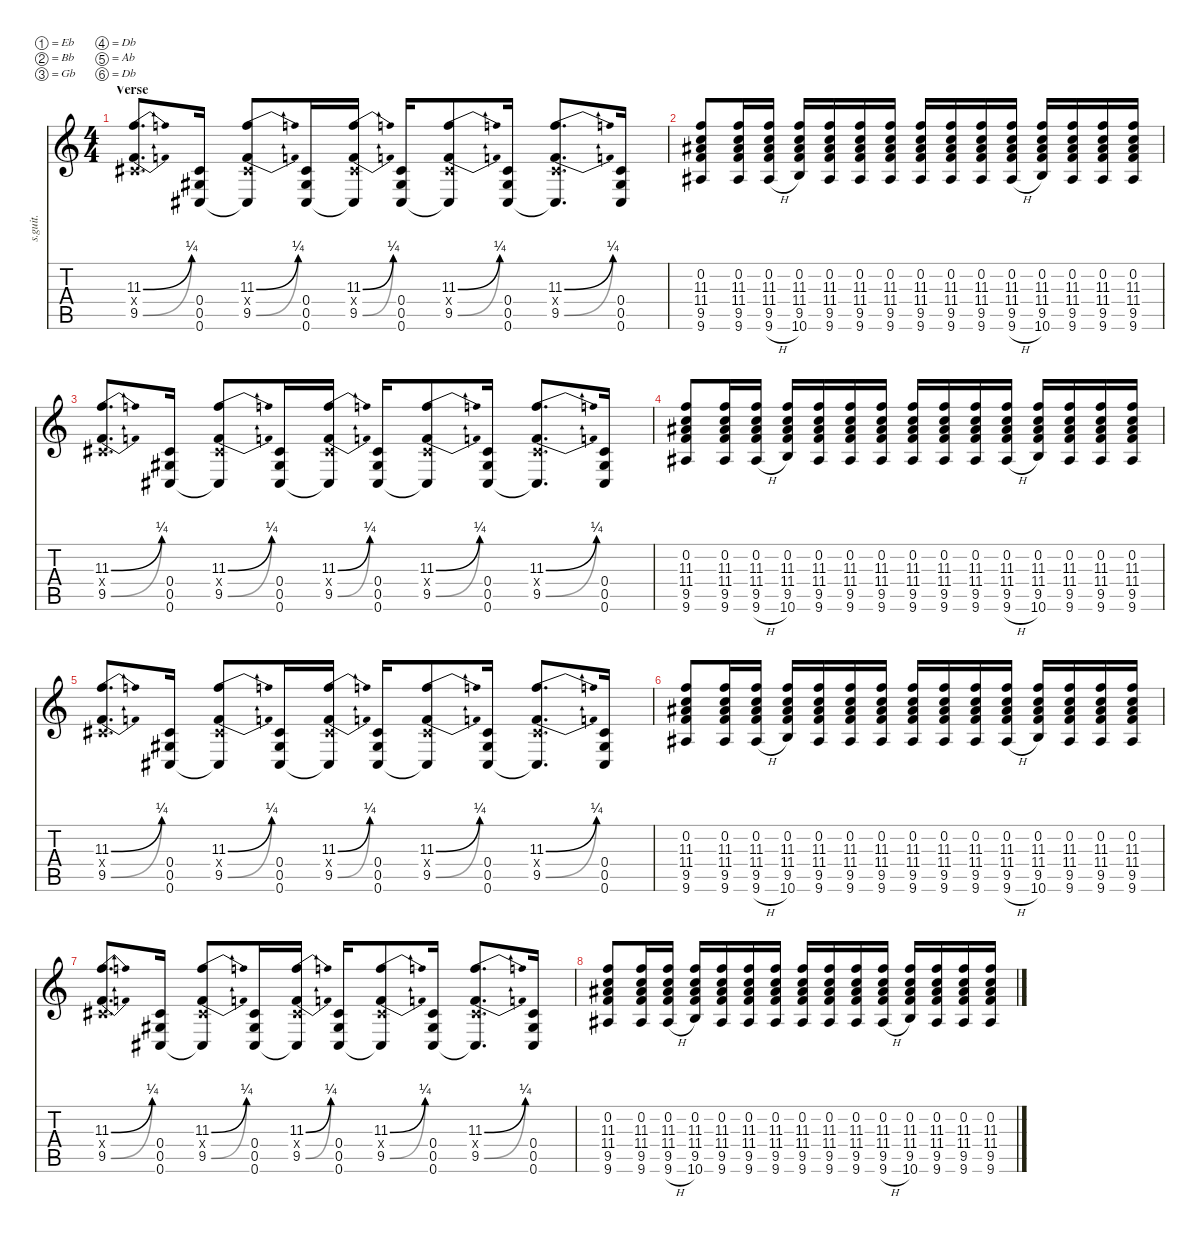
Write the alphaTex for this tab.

\defaultSystemsLayout 4
\hideDynamics
\bracketExtendMode nobrackets
\track ("Right Track - Stephen Carpenter" "s.guit.") {instrument distortionguitar}
\staff {score tabs}
\tuning (Eb4 Bb3 Gb3 Db3 Ab2 Db2)
\ts (4 4)
\section ("" "Verse")
\tempo (93 hide)
\clef g2
\ks c
(11.3{be (bend 0 0 30 1)} 0.4{x acc #} 9.5{be (bend 0 0 30 1)}).8{d lyrics (0 "") lyrics (1 "") lyrics (2 "") lyrics (3 "") lyrics (4 "") dy fff} (0.4{acc #} 0.5{acc #} 0.6{acc #}).16{lyrics (0 "") lyrics (1 "") lyrics (2 "") lyrics (3 "") lyrics (4 "")} (11.3{be (bend 0 0 30 1)} 0.4{x acc #} 9.5{be (bend 0 0 30 1)} 0.6{t acc #}).8{lyrics (0 "") lyrics (1 "") lyrics (2 "") lyrics (3 "") lyrics (4 "")} (0.4{acc #} 0.5{acc #} 0.6{acc #}).16{lyrics (0 "") lyrics (1 "") lyrics (2 "") lyrics (3 "") lyrics (4 "")} (11.3{be (bend 0 0 30 1)} 0.4{x acc #} 9.5{be (bend 0 0 30 1)} 0.6{t acc #}).16{lyrics (0 "") lyrics (1 "") lyrics (2 "") lyrics (3 "") lyrics (4 "")} (0.4{acc #} 0.5{acc #} 0.6{acc #}).16{lyrics (0 "") lyrics (1 "") lyrics (2 "") lyrics (3 "") lyrics (4 "")} (11.3{be (bend 0 0 30 1)} 0.4{x acc #} 9.5{be (bend 0 0 30 1)} 0.6{t acc #}).8{lyrics (0 "") lyrics (1 "") lyrics (2 "") lyrics (3 "") lyrics (4 "")} (0.4{acc #} 0.5{acc #} 0.6{acc #}).16{lyrics (0 "") lyrics (1 "") lyrics (2 "") lyrics (3 "") lyrics (4 "")} (11.3{be (bend 0 0 30 1)} 0.4{x acc #} 9.5{be (bend 0 0 30 1)} 0.6{t acc #}).8{d lyrics (0 "") lyrics (1 "") lyrics (2 "") lyrics (3 "") lyrics (4 "")} (0.4{acc #} 0.5{acc #} 0.6{acc #}).16{lyrics (0 "") lyrics (1 "") lyrics (2 "") lyrics (3 "") lyrics (4 "")} |
(0.2{acc #} 11.3 11.4 9.5 9.6{acc #}).8{lyrics (0 "") lyrics (1 "") lyrics (2 "") lyrics (3 "") lyrics (4 "")} (0.2{acc #} 11.3 11.4 9.5 9.6{acc #}).16{lyrics (0 "") lyrics (1 "") lyrics (2 "") lyrics (3 "") lyrics (4 "")} (0.2{acc #} 11.3 11.4 9.5 9.6{h acc #}).16{lyrics (0 "") lyrics (1 "") lyrics (2 "") lyrics (3 "") lyrics (4 "")} (0.2{acc #} 11.3 11.4 9.5 10.6).16{lyrics (0 "") lyrics (1 "") lyrics (2 "") lyrics (3 "") lyrics (4 "")} (0.2{acc #} 11.3 11.4 9.5 9.6{acc #}).16{lyrics (0 "") lyrics (1 "") lyrics (2 "") lyrics (3 "") lyrics (4 "")} (0.2{acc #} 11.3 11.4 9.5 9.6{acc #}).16{lyrics (0 "") lyrics (1 "") lyrics (2 "") lyrics (3 "") lyrics (4 "")} (0.2{acc #} 11.3 11.4 9.5 9.6{acc #}).16{lyrics (0 "") lyrics (1 "") lyrics (2 "") lyrics (3 "") lyrics (4 "")} (0.2{acc #} 11.3 11.4 9.5 9.6{acc #}).16{lyrics (0 "") lyrics (1 "") lyrics (2 "") lyrics (3 "") lyrics (4 "")} (0.2{acc #} 11.3 11.4 9.5 9.6{acc #}).16{lyrics (0 "") lyrics (1 "") lyrics (2 "") lyrics (3 "") lyrics (4 "")} (0.2{acc #} 11.3 11.4 9.5 9.6{acc #}).16{lyrics (0 "") lyrics (1 "") lyrics (2 "") lyrics (3 "") lyrics (4 "")} (0.2{acc #} 11.3 11.4 9.5 9.6{h acc #}).16{lyrics (0 "") lyrics (1 "") lyrics (2 "") lyrics (3 "") lyrics (4 "")} (0.2{acc #} 11.3 11.4 9.5 10.6).16{lyrics (0 "") lyrics (1 "") lyrics (2 "") lyrics (3 "") lyrics (4 "")} (0.2{acc #} 11.3 11.4 9.5 9.6{acc #}).16{lyrics (0 "") lyrics (1 "") lyrics (2 "") lyrics (3 "") lyrics (4 "")} (0.2{acc #} 11.3 11.4 9.5 9.6{acc #}).16{lyrics (0 "") lyrics (1 "") lyrics (2 "") lyrics (3 "") lyrics (4 "")} (0.2{acc #} 11.3 11.4 9.5 9.6{acc #}).16{lyrics (0 "") lyrics (1 "") lyrics (2 "") lyrics (3 "") lyrics (4 "")} |
(11.3{be (bend 0 0 30 1)} 0.4{x acc #} 9.5{be (bend 0 0 30 1)}).8{d lyrics (0 "") lyrics (1 "") lyrics (2 "") lyrics (3 "") lyrics (4 "")} (0.4{acc #} 0.5{acc #} 0.6{acc #}).16{lyrics (0 "") lyrics (1 "") lyrics (2 "") lyrics (3 "") lyrics (4 "")} (11.3{be (bend 0 0 30 1)} 0.4{x acc #} 9.5{be (bend 0 0 30 1)} 0.6{t acc #}).8{lyrics (0 "") lyrics (1 "") lyrics (2 "") lyrics (3 "") lyrics (4 "")} (0.4{acc #} 0.5{acc #} 0.6{acc #}).16{lyrics (0 "") lyrics (1 "") lyrics (2 "") lyrics (3 "") lyrics (4 "")} (11.3{be (bend 0 0 30 1)} 0.4{x acc #} 9.5{be (bend 0 0 30 1)} 0.6{t acc #}).16{lyrics (0 "") lyrics (1 "") lyrics (2 "") lyrics (3 "") lyrics (4 "")} (0.4{acc #} 0.5{acc #} 0.6{acc #}).16{lyrics (0 "") lyrics (1 "") lyrics (2 "") lyrics (3 "") lyrics (4 "")} (11.3{be (bend 0 0 30 1)} 0.4{x acc #} 9.5{be (bend 0 0 30 1)} 0.6{t acc #}).8{lyrics (0 "") lyrics (1 "") lyrics (2 "") lyrics (3 "") lyrics (4 "")} (0.4{acc #} 0.5{acc #} 0.6{acc #}).16{lyrics (0 "") lyrics (1 "") lyrics (2 "") lyrics (3 "") lyrics (4 "")} (11.3{be (bend 0 0 30 1)} 0.4{x acc #} 9.5{be (bend 0 0 30 1)} 0.6{t acc #}).8{d lyrics (0 "") lyrics (1 "") lyrics (2 "") lyrics (3 "") lyrics (4 "")} (0.4{acc #} 0.5{acc #} 0.6{acc #}).16{lyrics (0 "") lyrics (1 "") lyrics (2 "") lyrics (3 "") lyrics (4 "")} |
(0.2{acc #} 11.3 11.4 9.5 9.6{acc #}).8{lyrics (0 "") lyrics (1 "") lyrics (2 "") lyrics (3 "") lyrics (4 "")} (0.2{acc #} 11.3 11.4 9.5 9.6{acc #}).16{lyrics (0 "") lyrics (1 "") lyrics (2 "") lyrics (3 "") lyrics (4 "")} (0.2{acc #} 11.3 11.4 9.5 9.6{h acc #}).16{lyrics (0 "") lyrics (1 "") lyrics (2 "") lyrics (3 "") lyrics (4 "")} (0.2{acc #} 11.3 11.4 9.5 10.6).16{lyrics (0 "") lyrics (1 "") lyrics (2 "") lyrics (3 "") lyrics (4 "")} (0.2{acc #} 11.3 11.4 9.5 9.6{acc #}).16{lyrics (0 "") lyrics (1 "") lyrics (2 "") lyrics (3 "") lyrics (4 "")} (0.2{acc #} 11.3 11.4 9.5 9.6{acc #}).16{lyrics (0 "") lyrics (1 "") lyrics (2 "") lyrics (3 "") lyrics (4 "")} (0.2{acc #} 11.3 11.4 9.5 9.6{acc #}).16{lyrics (0 "") lyrics (1 "") lyrics (2 "") lyrics (3 "") lyrics (4 "")} (0.2{acc #} 11.3 11.4 9.5 9.6{acc #}).16{lyrics (0 "") lyrics (1 "") lyrics (2 "") lyrics (3 "") lyrics (4 "")} (0.2{acc #} 11.3 11.4 9.5 9.6{acc #}).16{lyrics (0 "") lyrics (1 "") lyrics (2 "") lyrics (3 "") lyrics (4 "")} (0.2{acc #} 11.3 11.4 9.5 9.6{acc #}).16{lyrics (0 "") lyrics (1 "") lyrics (2 "") lyrics (3 "") lyrics (4 "")} (0.2{acc #} 11.3 11.4 9.5 9.6{h acc #}).16{lyrics (0 "") lyrics (1 "") lyrics (2 "") lyrics (3 "") lyrics (4 "")} (0.2{acc #} 11.3 11.4 9.5 10.6).16{lyrics (0 "") lyrics (1 "") lyrics (2 "") lyrics (3 "") lyrics (4 "")} (0.2{acc #} 11.3 11.4 9.5 9.6{acc #}).16{lyrics (0 "") lyrics (1 "") lyrics (2 "") lyrics (3 "") lyrics (4 "")} (0.2{acc #} 11.3 11.4 9.5 9.6{acc #}).16{lyrics (0 "") lyrics (1 "") lyrics (2 "") lyrics (3 "") lyrics (4 "")} (0.2{acc #} 11.3 11.4 9.5 9.6{acc #}).16{lyrics (0 "") lyrics (1 "") lyrics (2 "") lyrics (3 "") lyrics (4 "")} |
(11.3{be (bend 0 0 30 1)} 0.4{x acc #} 9.5{be (bend 0 0 30 1)}).8{d lyrics (0 "") lyrics (1 "") lyrics (2 "") lyrics (3 "") lyrics (4 "")} (0.4{acc #} 0.5{acc #} 0.6{acc #}).16{lyrics (0 "") lyrics (1 "") lyrics (2 "") lyrics (3 "") lyrics (4 "")} (11.3{be (bend 0 0 30 1)} 0.4{x acc #} 9.5{be (bend 0 0 30 1)} 0.6{t acc #}).8{lyrics (0 "") lyrics (1 "") lyrics (2 "") lyrics (3 "") lyrics (4 "")} (0.4{acc #} 0.5{acc #} 0.6{acc #}).16{lyrics (0 "") lyrics (1 "") lyrics (2 "") lyrics (3 "") lyrics (4 "")} (11.3{be (bend 0 0 30 1)} 0.4{x acc #} 9.5{be (bend 0 0 30 1)} 0.6{t acc #}).16{lyrics (0 "") lyrics (1 "") lyrics (2 "") lyrics (3 "") lyrics (4 "")} (0.4{acc #} 0.5{acc #} 0.6{acc #}).16{lyrics (0 "") lyrics (1 "") lyrics (2 "") lyrics (3 "") lyrics (4 "")} (11.3{be (bend 0 0 30 1)} 0.4{x acc #} 9.5{be (bend 0 0 30 1)} 0.6{t acc #}).8{lyrics (0 "") lyrics (1 "") lyrics (2 "") lyrics (3 "") lyrics (4 "")} (0.4{acc #} 0.5{acc #} 0.6{acc #}).16{lyrics (0 "") lyrics (1 "") lyrics (2 "") lyrics (3 "") lyrics (4 "")} (11.3{be (bend 0 0 30 1)} 0.4{x acc #} 9.5{be (bend 0 0 30 1)} 0.6{t acc #}).8{d lyrics (0 "") lyrics (1 "") lyrics (2 "") lyrics (3 "") lyrics (4 "")} (0.4{acc #} 0.5{acc #} 0.6{acc #}).16{lyrics (0 "") lyrics (1 "") lyrics (2 "") lyrics (3 "") lyrics (4 "")} |
(0.2{acc #} 11.3 11.4 9.5 9.6{acc #}).8{lyrics (0 "") lyrics (1 "") lyrics (2 "") lyrics (3 "") lyrics (4 "")} (0.2{acc #} 11.3 11.4 9.5 9.6{acc #}).16{lyrics (0 "") lyrics (1 "") lyrics (2 "") lyrics (3 "") lyrics (4 "")} (0.2{acc #} 11.3 11.4 9.5 9.6{h acc #}).16{lyrics (0 "") lyrics (1 "") lyrics (2 "") lyrics (3 "") lyrics (4 "")} (0.2{acc #} 11.3 11.4 9.5 10.6).16{lyrics (0 "") lyrics (1 "") lyrics (2 "") lyrics (3 "") lyrics (4 "")} (0.2{acc #} 11.3 11.4 9.5 9.6{acc #}).16{lyrics (0 "") lyrics (1 "") lyrics (2 "") lyrics (3 "") lyrics (4 "")} (0.2{acc #} 11.3 11.4 9.5 9.6{acc #}).16{lyrics (0 "") lyrics (1 "") lyrics (2 "") lyrics (3 "") lyrics (4 "")} (0.2{acc #} 11.3 11.4 9.5 9.6{acc #}).16{lyrics (0 "") lyrics (1 "") lyrics (2 "") lyrics (3 "") lyrics (4 "")} (0.2{acc #} 11.3 11.4 9.5 9.6{acc #}).16{lyrics (0 "") lyrics (1 "") lyrics (2 "") lyrics (3 "") lyrics (4 "")} (0.2{acc #} 11.3 11.4 9.5 9.6{acc #}).16{lyrics (0 "") lyrics (1 "") lyrics (2 "") lyrics (3 "") lyrics (4 "")} (0.2{acc #} 11.3 11.4 9.5 9.6{acc #}).16{lyrics (0 "") lyrics (1 "") lyrics (2 "") lyrics (3 "") lyrics (4 "")} (0.2{acc #} 11.3 11.4 9.5 9.6{h acc #}).16{lyrics (0 "") lyrics (1 "") lyrics (2 "") lyrics (3 "") lyrics (4 "")} (0.2{acc #} 11.3 11.4 9.5 10.6).16{lyrics (0 "") lyrics (1 "") lyrics (2 "") lyrics (3 "") lyrics (4 "")} (0.2{acc #} 11.3 11.4 9.5 9.6{acc #}).16{lyrics (0 "") lyrics (1 "") lyrics (2 "") lyrics (3 "") lyrics (4 "")} (0.2{acc #} 11.3 11.4 9.5 9.6{acc #}).16{lyrics (0 "") lyrics (1 "") lyrics (2 "") lyrics (3 "") lyrics (4 "")} (0.2{acc #} 11.3 11.4 9.5 9.6{acc #}).16{lyrics (0 "") lyrics (1 "") lyrics (2 "") lyrics (3 "") lyrics (4 "")} |
(11.3{be (bend 0 0 30 1)} 0.4{x acc #} 9.5{be (bend 0 0 30 1)}).8{d lyrics (0 "") lyrics (1 "") lyrics (2 "") lyrics (3 "") lyrics (4 "")} (0.4{acc #} 0.5{acc #} 0.6{acc #}).16{lyrics (0 "") lyrics (1 "") lyrics (2 "") lyrics (3 "") lyrics (4 "")} (11.3{be (bend 0 0 30 1)} 0.4{x acc #} 9.5{be (bend 0 0 30 1)} 0.6{t acc #}).8{lyrics (0 "") lyrics (1 "") lyrics (2 "") lyrics (3 "") lyrics (4 "")} (0.4{acc #} 0.5{acc #} 0.6{acc #}).16{lyrics (0 "") lyrics (1 "") lyrics (2 "") lyrics (3 "") lyrics (4 "")} (11.3{be (bend 0 0 30 1)} 0.4{x acc #} 9.5{be (bend 0 0 30 1)} 0.6{t acc #}).16{lyrics (0 "") lyrics (1 "") lyrics (2 "") lyrics (3 "") lyrics (4 "")} (0.4{acc #} 0.5{acc #} 0.6{acc #}).16{lyrics (0 "") lyrics (1 "") lyrics (2 "") lyrics (3 "") lyrics (4 "")} (11.3{be (bend 0 0 30 1)} 0.4{x acc #} 9.5{be (bend 0 0 30 1)} 0.6{t acc #}).8{lyrics (0 "") lyrics (1 "") lyrics (2 "") lyrics (3 "") lyrics (4 "")} (0.4{acc #} 0.5{acc #} 0.6{acc #}).16{lyrics (0 "") lyrics (1 "") lyrics (2 "") lyrics (3 "") lyrics (4 "")} (11.3{be (bend 0 0 30 1)} 0.4{x acc #} 9.5{be (bend 0 0 30 1)} 0.6{t acc #}).8{d lyrics (0 "") lyrics (1 "") lyrics (2 "") lyrics (3 "") lyrics (4 "")} (0.4{acc #} 0.5{acc #} 0.6{acc #}).16{lyrics (0 "") lyrics (1 "") lyrics (2 "") lyrics (3 "") lyrics (4 "")} |
(0.2{acc #} 11.3 11.4 9.5 9.6{acc #}).8{lyrics (0 "") lyrics (1 "") lyrics (2 "") lyrics (3 "") lyrics (4 "")} (0.2{acc #} 11.3 11.4 9.5 9.6{acc #}).16{lyrics (0 "") lyrics (1 "") lyrics (2 "") lyrics (3 "") lyrics (4 "")} (0.2{acc #} 11.3 11.4 9.5 9.6{h acc #}).16{lyrics (0 "") lyrics (1 "") lyrics (2 "") lyrics (3 "") lyrics (4 "")} (0.2{acc #} 11.3 11.4 9.5 10.6).16{lyrics (0 "") lyrics (1 "") lyrics (2 "") lyrics (3 "") lyrics (4 "")} (0.2{acc #} 11.3 11.4 9.5 9.6{acc #}).16{lyrics (0 "") lyrics (1 "") lyrics (2 "") lyrics (3 "") lyrics (4 "")} (0.2{acc #} 11.3 11.4 9.5 9.6{acc #}).16{lyrics (0 "") lyrics (1 "") lyrics (2 "") lyrics (3 "") lyrics (4 "")} (0.2{acc #} 11.3 11.4 9.5 9.6{acc #}).16{lyrics (0 "") lyrics (1 "") lyrics (2 "") lyrics (3 "") lyrics (4 "")} (0.2{acc #} 11.3 11.4 9.5 9.6{acc #}).16{lyrics (0 "") lyrics (1 "") lyrics (2 "") lyrics (3 "") lyrics (4 "")} (0.2{acc #} 11.3 11.4 9.5 9.6{acc #}).16{lyrics (0 "") lyrics (1 "") lyrics (2 "") lyrics (3 "") lyrics (4 "")} (0.2{acc #} 11.3 11.4 9.5 9.6{acc #}).16{lyrics (0 "") lyrics (1 "") lyrics (2 "") lyrics (3 "") lyrics (4 "")} (0.2{acc #} 11.3 11.4 9.5 9.6{h acc #}).16{lyrics (0 "") lyrics (1 "") lyrics (2 "") lyrics (3 "") lyrics (4 "")} (0.2{acc #} 11.3 11.4 9.5 10.6).16{lyrics (0 "") lyrics (1 "") lyrics (2 "") lyrics (3 "") lyrics (4 "")} (0.2{acc #} 11.3 11.4 9.5 9.6{acc #}).16{lyrics (0 "") lyrics (1 "") lyrics (2 "") lyrics (3 "") lyrics (4 "")} (0.2{acc #} 11.3 11.4 9.5 9.6{acc #}).16{lyrics (0 "") lyrics (1 "") lyrics (2 "") lyrics (3 "") lyrics (4 "")} (0.2{acc #} 11.3 11.4 9.5 9.6{acc #}).16{lyrics (0 "") lyrics (1 "") lyrics (2 "") lyrics (3 "") lyrics (4 "")}
